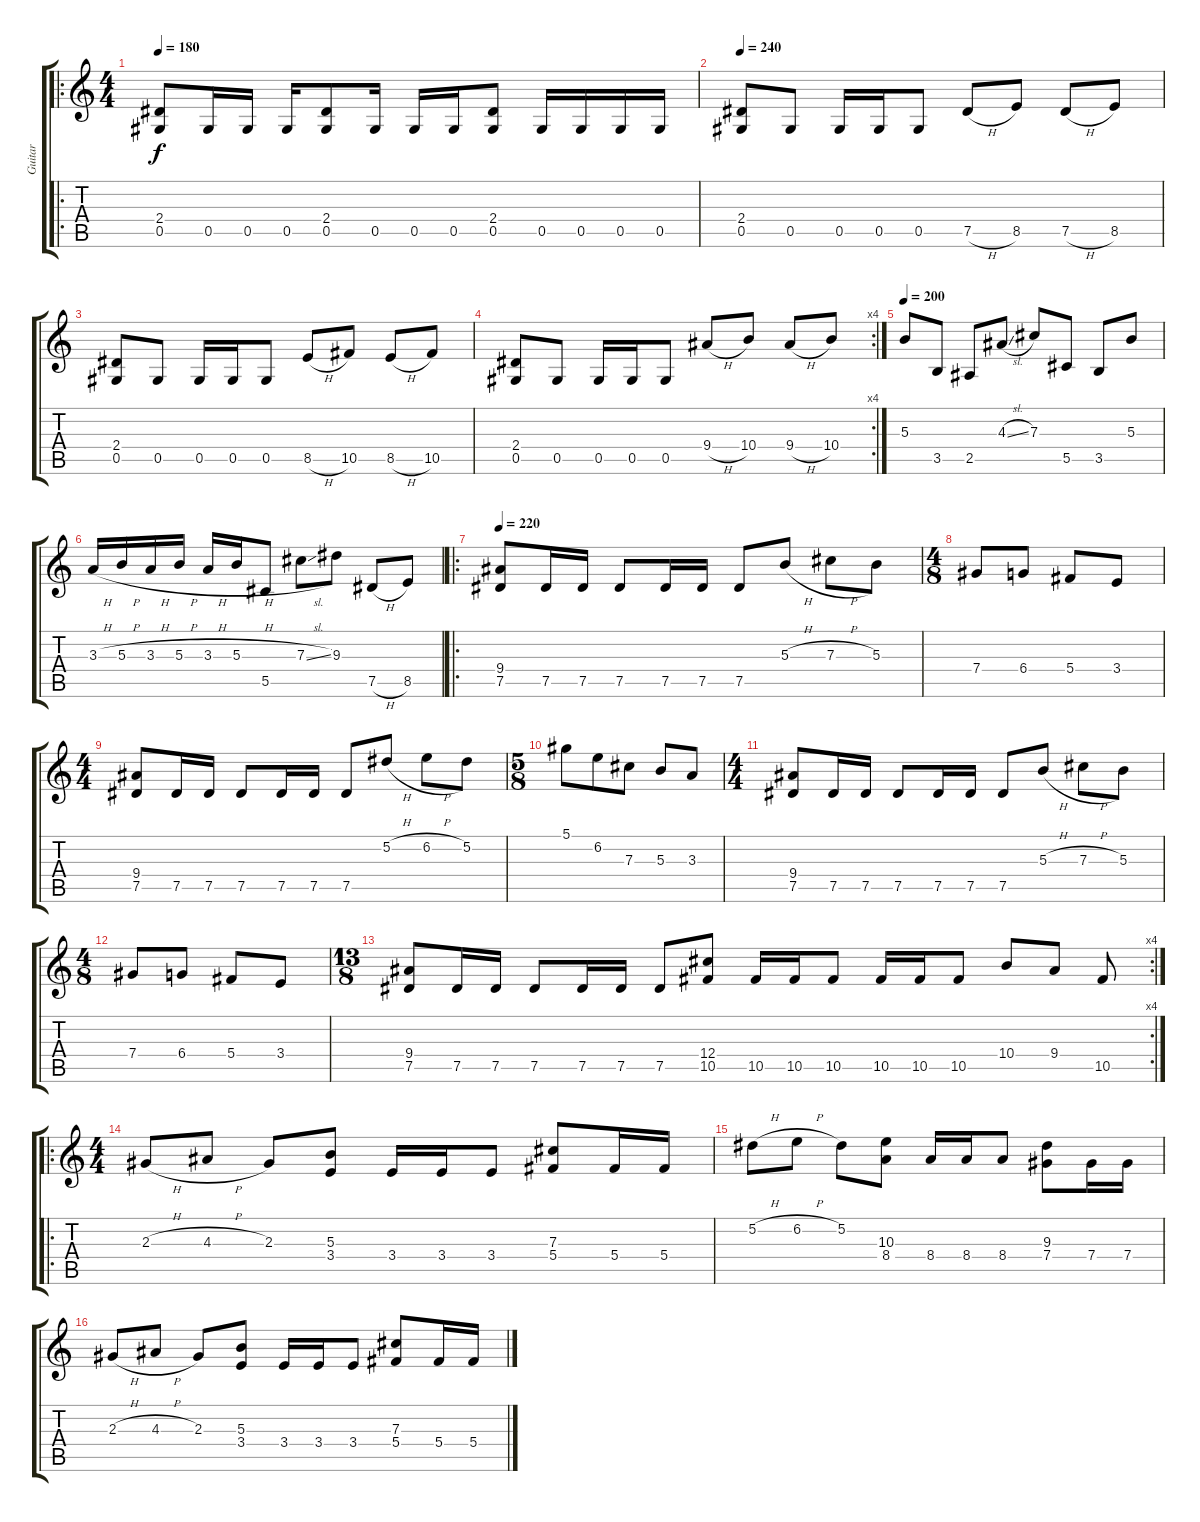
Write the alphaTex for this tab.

\track ("Guitar" "Guitar") {instrument distortionguitar}
\staff {score tabs}
\tuning (Eb4 Bb3 Gb3 Db3 Ab2 Eb2) {hide}
\ro
\ts (4 4)
\tempo 180
\clef g2
\ks c
(2.4 0.5).8{dy f} 0.5.16 0.5.16 0.5.16 (2.4 0.5).8 0.5.16 0.5.16 0.5.16 (2.4 0.5).8 0.5.16 0.5.16 0.5.16 0.5.16 |
\tempo 240
(2.4 0.5).8 0.5.8 0.5.16 0.5.16 0.5.8 7.5{h}.8 8.5.8 7.5{h}.8 8.5.8 |
(2.4 0.5).8 0.5.8 0.5.16 0.5.16 0.5.8 8.5{h}.8 10.5.8 8.5{h}.8 10.5.8 |
\rc 4
(2.4 0.5).8 0.5.8 0.5.16 0.5.16 0.5.8 9.4{h}.8 10.4.8 9.4{h}.8 10.4.8 |
\tempo 200
5.3.8 3.5.8 2.5.8 4.3{sl}.8 7.3.8 5.5.8 3.5.8 5.3.8 |
3.3{h}.16 5.3{h}.16 3.3{h}.16 5.3{h}.16 3.3{h}.16 5.3{h}.16 5.5.8 7.3{sl}.8 9.3.8 7.5{h}.8 8.5.8 |
\ro
\tempo 220
(9.4 7.5).8 7.5.16 7.5.16 7.5.8 7.5.16 7.5.16 7.5.8 5.3{h}.8 7.3{h}.8 5.3.8 |
\ts (4 8)
7.4.8 6.4.8 5.4.8 3.4.8 |
\ts (4 4)
(9.4 7.5).8 7.5.16 7.5.16 7.5.8 7.5.16 7.5.16 7.5.8 5.2{h}.8 6.2{h}.8 5.2.8 |
\ts (5 8)
5.1.8 6.2.8 7.3.8 5.3.8 3.3.8 |
\ts (4 4)
(9.4 7.5).8 7.5.16 7.5.16 7.5.8 7.5.16 7.5.16 7.5.8 5.3{h}.8 7.3{h}.8 5.3.8 |
\ts (4 8)
7.4.8 6.4.8 5.4.8 3.4.8 |
\rc 4
\ts (13 8)
(9.4 7.5).8 7.5.16 7.5.16 7.5.8 7.5.16 7.5.16 7.5.8 (12.4 10.5).8 10.5.16 10.5.16 10.5.8 10.5.16 10.5.16 10.5.8 10.4.8 9.4.8 10.5.8 |
\ro
\ts (4 4)
2.3{h}.8 4.3{h}.8 2.3.8 (5.3 3.4).8 3.4.16 3.4.16 3.4.8 (7.3 5.4).8 5.4.16 5.4.16 |
5.2{h}.8 6.2{h}.8 5.2.8 (10.3 8.4).8 8.4.16 8.4.16 8.4.8 (9.3 7.4).8 7.4.16 7.4.16 |
2.3{h}.8 4.3{h}.8 2.3.8 (5.3 3.4).8 3.4.16 3.4.16 3.4.8 (7.3 5.4).8 5.4.16 5.4.16
